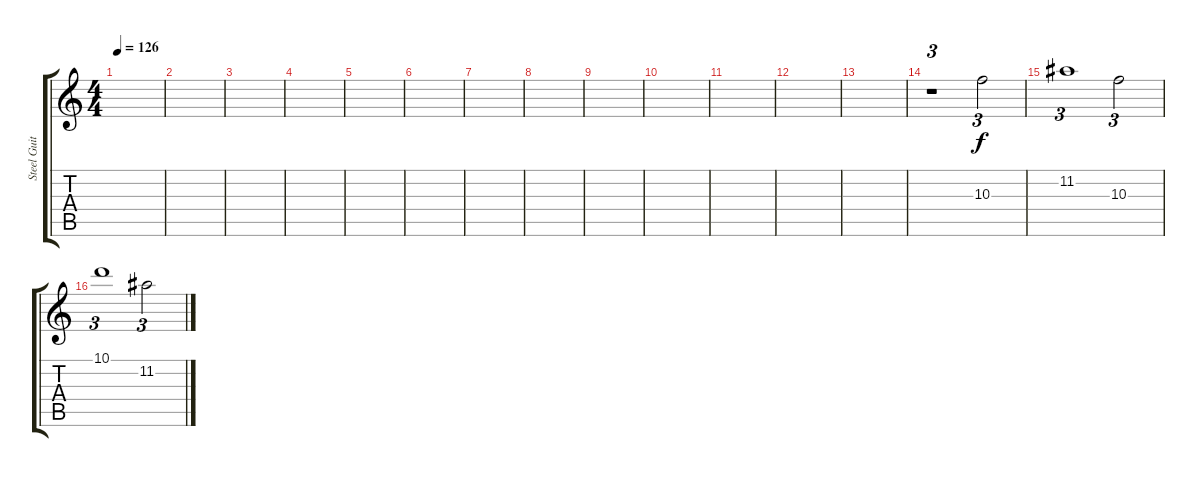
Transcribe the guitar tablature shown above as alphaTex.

\track ("Steel Guitar" "Steel Guit") {instrument electricguitarjazz}
\staff {score tabs}
\tuning (E4 B3 G3 D3 A2 E2) {hide}
\ts (4 4)
\tempo 126
\clef g2
\ks c
|
|
|
|
|
|
|
|
|
|
|
|
|
r.1{tu (3 2)} 10.3.2{tu (3 2)} |
11.2.1{tu (3 2)} 10.3.2{tu (3 2)} |
10.1.1{tu (3 2)} 11.2.2{tu (3 2)}
